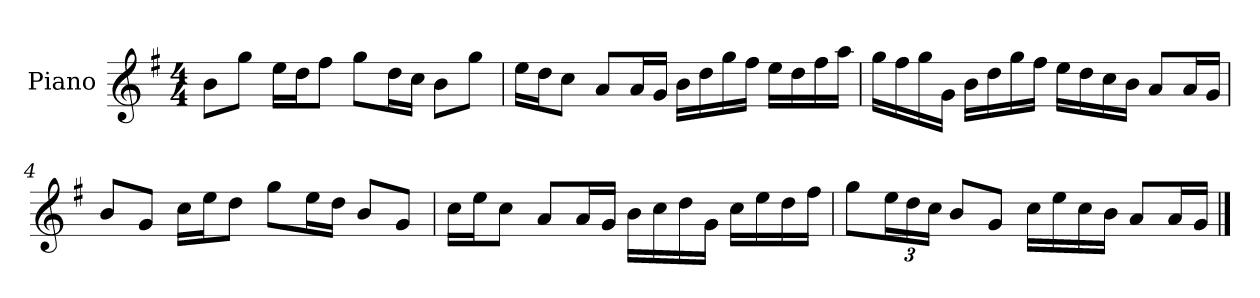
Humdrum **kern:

**kern
*part1
*staff1
*I"Piano
*I'P-no
*clefG2
*k[f#]
*M4/4
*MM90
=1
8b\L
8gg\J
16ee\LL
16dd\J
8ff#\J
8gg\L
16dd\L
16cc\JJ
8b\L
8gg\J
=2
16ee\LL
16dd\J
8cc\J
8a/L
16a/L
16g/JJ
16b\LL
16dd\
16gg\
16ff#\JJ
16ee\LL
16dd\
16ff#\
16aa\JJ
=3
16gg\LL
16ff#\
16gg\
16g\JJ
16b\LL
16dd\
16gg\
16ff#\JJ
16ee\LL
16dd\
16cc\
16b\JJ
8a/L
16a/L
16g/JJ
!!LO:LB:g=z
=4
8b/L
8g/J
16cc\LL
16ee\J
8dd\J
8gg\L
16ee\L
16dd\JJ
8b/L
8g/J
=5
16cc\LL
16ee\J
8cc\J
8a/L
16a/L
16g/JJ
16b\LL
16cc\
16dd\
16g\JJ
16cc\LL
16ee\
16dd\
16ff#\JJ
=6
8gg\L
*Xbrackettup
24ee\L
24dd\
24cc\JJ
8b/L
8g/J
16cc\LL
16ee\
16cc\
16b\JJ
8a/L
16a/L
16g/JJ
==
*-
